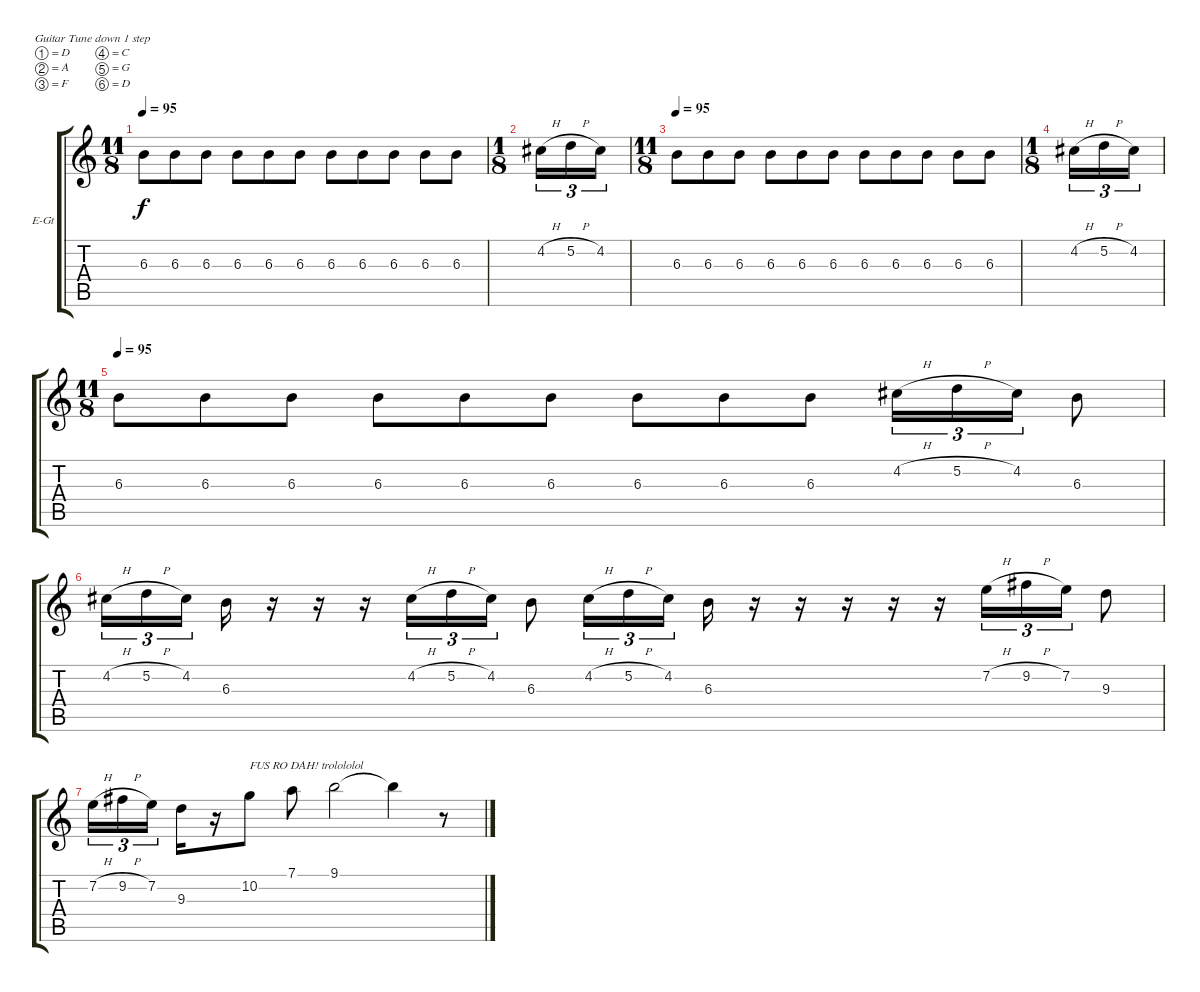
\bracketExtendMode groupsimilarinstruments
\firstSystemTrackNameOrientation horizontal
\otherSystemsTrackNameOrientation horizontal
\track ("Lead " "E-Gt") {instrument distortionguitar}
\staff {score tabs}
\tuning (D4 A3 F3 C3 G2 D2)
\ts (11 8)
\beaming (8 3 3 3 2)
\tempo 95
\clef g2
\ks c
6.3.8{dy f} 6.3.8 6.3.8 6.3.8 6.3.8 6.3.8 6.3.8 6.3.8 6.3.8 6.3.8 6.3.8 |
\ts (1 8)
\beaming (8 3 3 3 2)
4.2{h}.16{tu (3 2)} 5.2{h}.16{tu (3 2)} 4.2.16{tu (3 2)} |
\ts (11 8)
\beaming (8 3 3 3 2)
\tempo 95
6.3.8 6.3.8 6.3.8 6.3.8 6.3.8 6.3.8 6.3.8 6.3.8 6.3.8 6.3.8 6.3.8 |
\ts (1 8)
\beaming (8 3 3 3 2)
4.2{h}.16{tu (3 2)} 5.2{h}.16{tu (3 2)} 4.2.16{tu (3 2)} |
\ts (11 8)
\beaming (8 3 3 3 2)
\tempo 95
6.3.8 6.3.8 6.3.8 6.3.8 6.3.8 6.3.8 6.3.8 6.3.8 6.3.8 4.2{h}.16{tu (3 2)} 5.2{h}.16{tu (3 2)} 4.2.16{tu (3 2)} 6.3.8 |
4.2{h}.16{tu (3 2)} 5.2{h}.16{tu (3 2)} 4.2.16{tu (3 2)} 6.3.16 r.16 r.16 r.16 4.2{h}.16{tu (3 2)} 5.2{h}.16{tu (3 2)} 4.2.16{tu (3 2)} 6.3.8 4.2{h}.16{tu (3 2)} 5.2{h}.16{tu (3 2)} 4.2.16{tu (3 2)} 6.3.16 r.16 r.16 r.16 r.16 r.16 7.2{h}.16{tu (3 2)} 9.2{h}.16{tu (3 2)} 7.2.16{tu (3 2)} 9.3.8 |
7.2{h}.16{tu (3 2)} 9.2{h}.16{tu (3 2)} 7.2.16{tu (3 2)} 9.3.16 r.16 10.2.8{txt "FUS RO DAH! trolololol"} 7.1.8 9.1.2 9.1{t}.4 r.8
